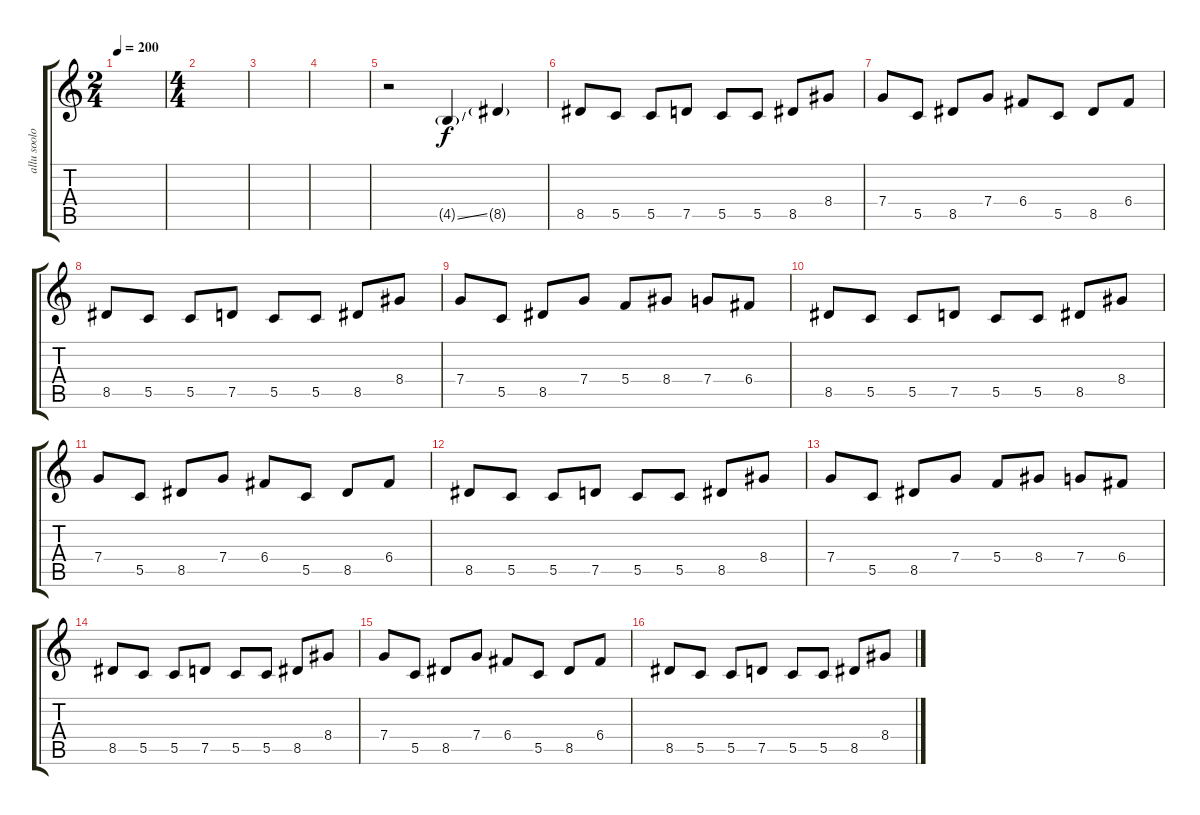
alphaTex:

\track ("allu soolo" "allu soolo") {instrument distortionguitar}
\staff {score tabs}
\tuning (D4 A3 F3 C3 G2 C2) {hide}
\ts (2 4)
\tempo 200
\clef g2
\ks c
|
\ts (4 4)
|
|
|
r.2 4.5{ss g}.4 8.5{g}.4 |
8.5.8{dy f} 5.5.8 5.5.8 7.5.8 5.5.8 5.5.8 8.5.8 8.4.8 |
7.4.8 5.5.8 8.5.8 7.4.8 6.4.8 5.5.8 8.5.8 6.4.8 |
8.5.8 5.5.8 5.5.8 7.5.8 5.5.8 5.5.8 8.5.8 8.4.8 |
7.4.8 5.5.8 8.5.8 7.4.8 5.4.8 8.4.8 7.4.8 6.4.8 |
8.5.8 5.5.8 5.5.8 7.5.8 5.5.8 5.5.8 8.5.8 8.4.8 |
7.4.8 5.5.8 8.5.8 7.4.8 6.4.8 5.5.8 8.5.8 6.4.8 |
8.5.8 5.5.8 5.5.8 7.5.8 5.5.8 5.5.8 8.5.8 8.4.8 |
7.4.8 5.5.8 8.5.8 7.4.8 5.4.8 8.4.8 7.4.8 6.4.8 |
8.5.8 5.5.8 5.5.8 7.5.8 5.5.8 5.5.8 8.5.8 8.4.8 |
7.4.8 5.5.8 8.5.8 7.4.8 6.4.8 5.5.8 8.5.8 6.4.8 |
8.5.8 5.5.8 5.5.8 7.5.8 5.5.8 5.5.8 8.5.8 8.4.8
